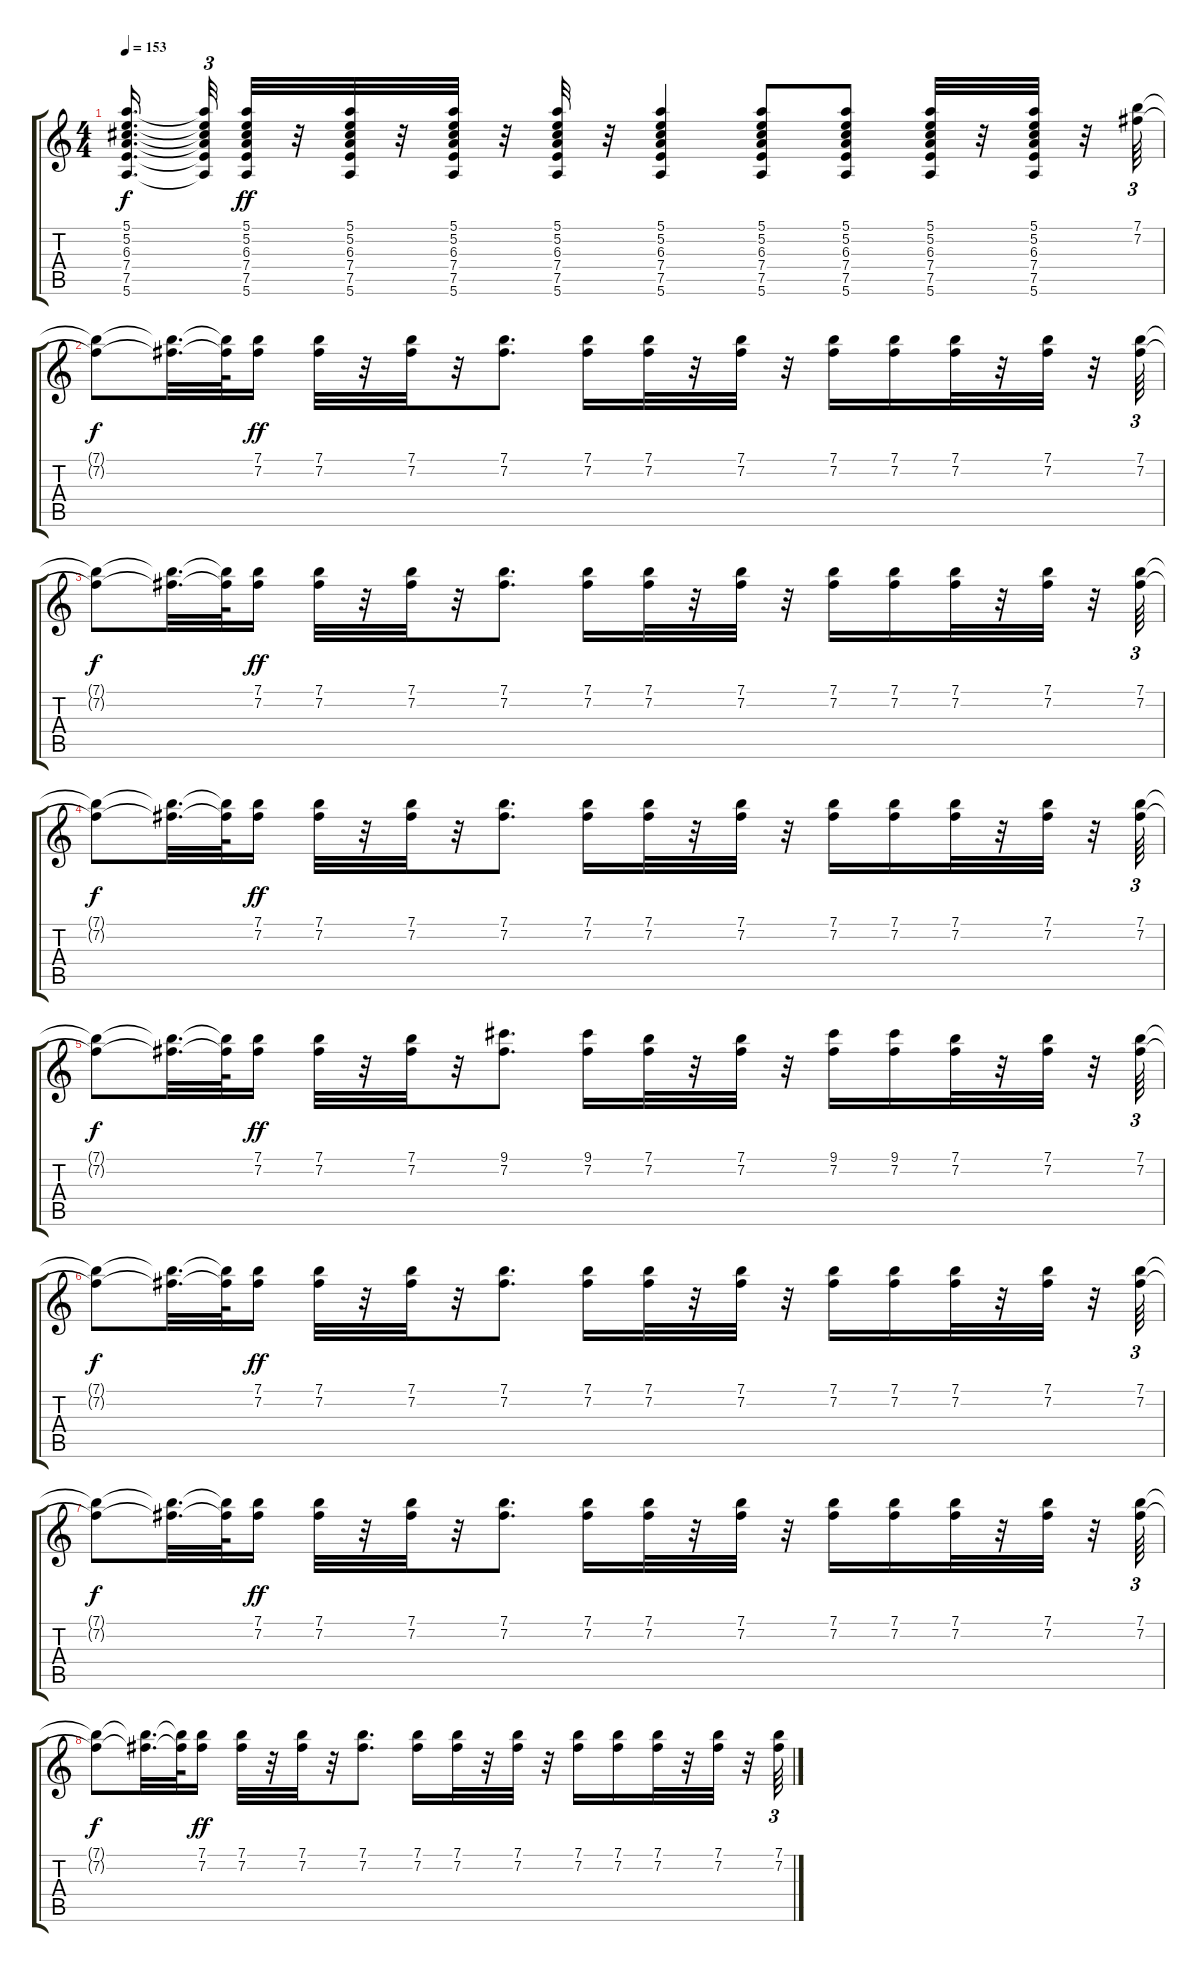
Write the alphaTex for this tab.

\track "" {instrument acousticguitarsteel}
\staff {score tabs}
\tuning (E4 B3 G3 D3 A2 E2) {hide}
\ts (4 4)
\tempo 153
\clef g2
\ks c
(5.1{t} 5.2{t} 6.3{t} 7.4{t} 7.5{t} 5.6{t}).16{d dy f beam splitsecondary} (5.1{t} 5.2{t} 6.3{t} 7.4{t} 7.5{t} 5.6{t}).32{tu (3 2)} (5.1 5.2 6.3 7.4 7.5 5.6).32{dy ff} r.32 (5.1 5.2 6.3 7.4 7.5 5.6).32 r.32 (5.1 5.2 6.3 7.4 7.5 5.6).32 r.32 (5.1 5.2 6.3 7.4 7.5 5.6).32 r.32 (5.1 5.2 6.3 7.4 7.5 5.6).4 (5.1 5.2 6.3 7.4 7.5 5.6).8 (5.1 5.2 6.3 7.4 7.5 5.6).8 (5.1 5.2 6.3 7.4 7.5 5.6).32 r.32 (5.1 5.2 6.3 7.4 7.5 5.6).32 r.32 (7.1 7.2).64{tu (3 2)} |
(7.1{t} 7.2{t}).8{dy f} (7.1{t} 7.2{t}).32{d} (7.1{t} 7.2{t}).64 (7.1 7.2).16{dy ff} (7.1 7.2).32 r.32 (7.1 7.2).32 r.32 (7.1 7.2).8{d} (7.1 7.2).16 (7.1 7.2).32 r.32 (7.1 7.2).32 r.32 (7.1 7.2).16 (7.1 7.2).16 (7.1 7.2).32 r.32 (7.1 7.2).32 r.32 (7.1 7.2).64{tu (3 2)} |
(7.1{t} 7.2{t}).8{dy f} (7.1{t} 7.2{t}).32{d} (7.1{t} 7.2{t}).64 (7.1 7.2).16{dy ff} (7.1 7.2).32 r.32 (7.1 7.2).32 r.32 (7.1 7.2).8{d} (7.1 7.2).16 (7.1 7.2).32 r.32 (7.1 7.2).32 r.32 (7.1 7.2).16 (7.1 7.2).16 (7.1 7.2).32 r.32 (7.1 7.2).32 r.32 (7.1 7.2).64{tu (3 2)} |
(7.1{t} 7.2{t}).8{dy f} (7.1{t} 7.2{t}).32{d} (7.1{t} 7.2{t}).64 (7.1 7.2).16{dy ff} (7.1 7.2).32 r.32 (7.1 7.2).32 r.32 (7.1 7.2).8{d} (7.1 7.2).16 (7.1 7.2).32 r.32 (7.1 7.2).32 r.32 (7.1 7.2).16 (7.1 7.2).16 (7.1 7.2).32 r.32 (7.1 7.2).32 r.32 (7.1 7.2).64{tu (3 2)} |
(7.1{t} 7.2{t}).8{dy f} (7.1{t} 7.2{t}).32{d} (7.1{t} 7.2{t}).64 (7.1 7.2).16{dy ff} (7.1 7.2).32 r.32 (7.1 7.2).32 r.32 (9.1 7.2).8{d} (9.1 7.2).16 (7.1 7.2).32 r.32 (7.1 7.2).32 r.32 (9.1 7.2).16 (9.1 7.2).16 (7.1 7.2).32 r.32 (7.1 7.2).32 r.32 (7.1 7.2).64{tu (3 2)} |
(7.1{t} 7.2{t}).8{dy f} (7.1{t} 7.2{t}).32{d} (7.1{t} 7.2{t}).64 (7.1 7.2).16{dy ff} (7.1 7.2).32 r.32 (7.1 7.2).32 r.32 (7.1 7.2).8{d} (7.1 7.2).16 (7.1 7.2).32 r.32 (7.1 7.2).32 r.32 (7.1 7.2).16 (7.1 7.2).16 (7.1 7.2).32 r.32 (7.1 7.2).32 r.32 (7.1 7.2).64{tu (3 2)} |
(7.1{t} 7.2{t}).8{dy f} (7.1{t} 7.2{t}).32{d} (7.1{t} 7.2{t}).64 (7.1 7.2).16{dy ff} (7.1 7.2).32 r.32 (7.1 7.2).32 r.32 (7.1 7.2).8{d} (7.1 7.2).16 (7.1 7.2).32 r.32 (7.1 7.2).32 r.32 (7.1 7.2).16 (7.1 7.2).16 (7.1 7.2).32 r.32 (7.1 7.2).32 r.32 (7.1 7.2).64{tu (3 2)} |
(7.1{t} 7.2{t}).8{dy f} (7.1{t} 7.2{t}).32{d} (7.1{t} 7.2{t}).64 (7.1 7.2).16{dy ff} (7.1 7.2).32 r.32 (7.1 7.2).32 r.32 (7.1 7.2).8{d} (7.1 7.2).16 (7.1 7.2).32 r.32 (7.1 7.2).32 r.32 (7.1 7.2).16 (7.1 7.2).16 (7.1 7.2).32 r.32 (7.1 7.2).32 r.32 (7.1 7.2).64{tu (3 2)}
